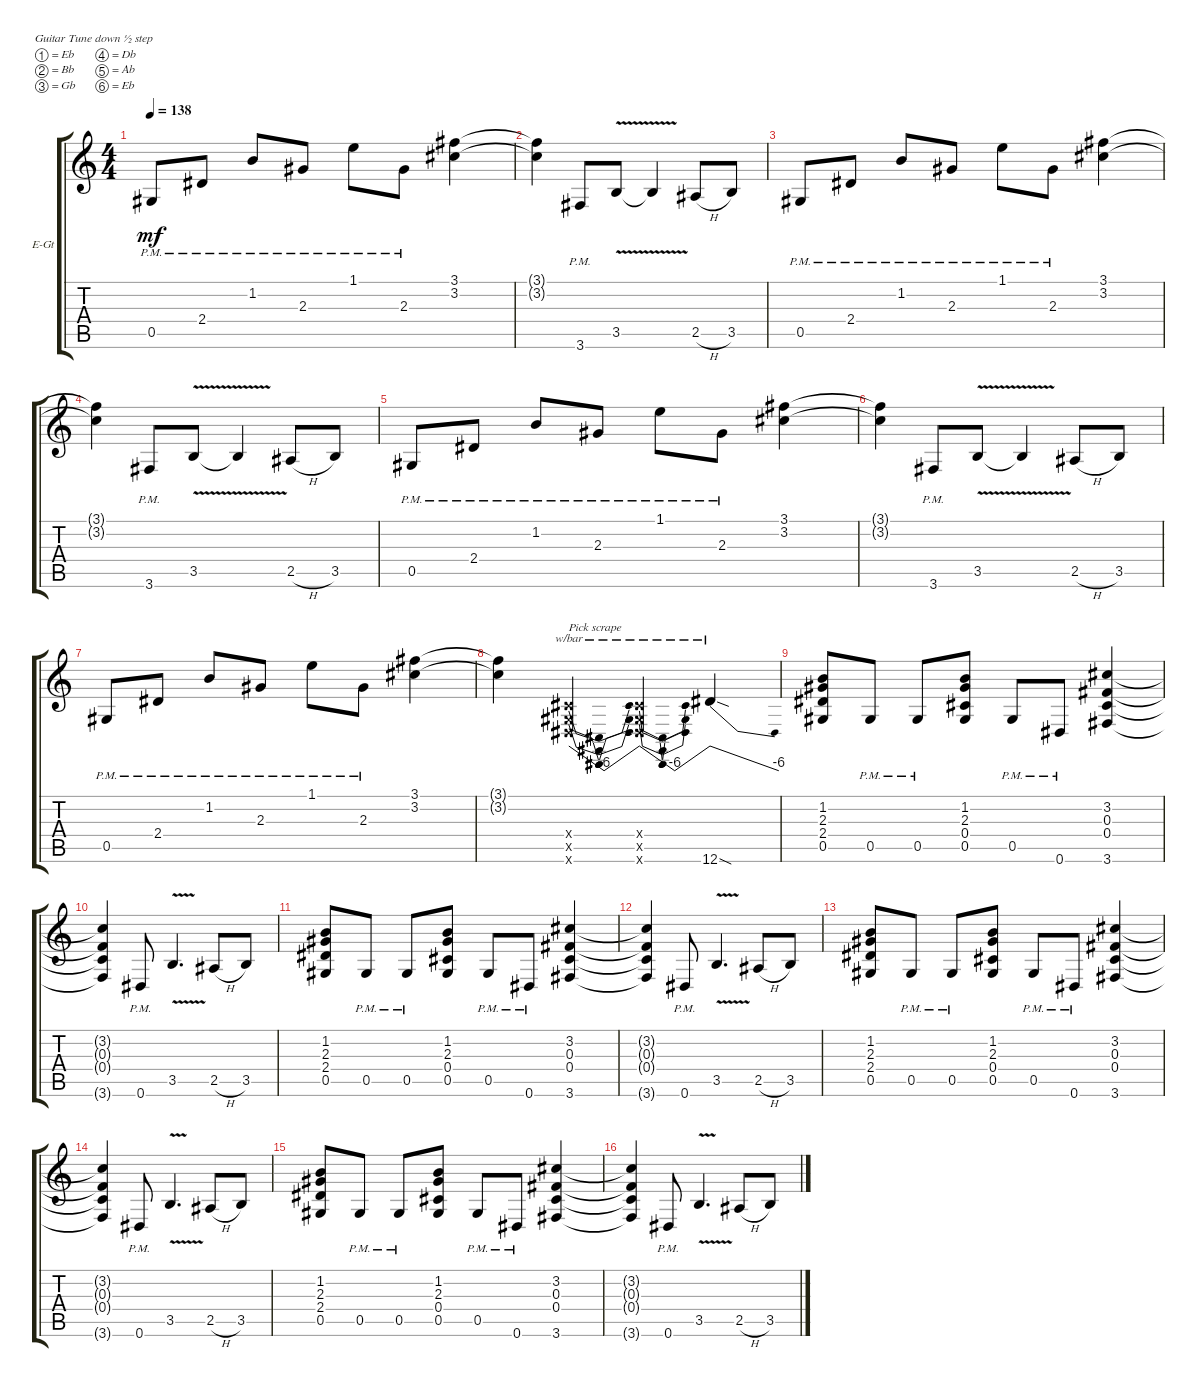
\bracketExtendMode groupsimilarinstruments
\firstSystemTrackNameOrientation horizontal
\otherSystemsTrackNameOrientation horizontal
\track ("Eddie Van Halen" "E-Gt") {instrument distortionguitar}
\staff {score tabs}
\tuning (Eb4 Bb3 Gb3 Db3 Ab2 Eb2)
\ts (4 4)
\tempo 138
\clef g2
\ks c
0.5{pm}.8{dy mf} 2.4{pm}.8 1.2{pm}.8 2.3{pm}.8 1.1{pm}.8 2.3{pm}.8 (3.1 3.2).4 |
(3.1{t} 3.2{t}).4 3.6{pm}.8 3.5{v}.8 3.5{t}.4 2.5{h}.8 3.5.8 |
0.5{pm}.8 2.4{pm}.8 1.2{pm}.8 2.3{pm}.8 1.1{pm}.8 2.3{pm}.8 (3.1 3.2).4 |
(3.1{t} 3.2{t}).4 3.6{pm}.8 3.5{v}.8 3.5{t}.4 2.5{h}.8 3.5.8 |
0.5{pm}.8 2.4{pm}.8 1.2{pm}.8 2.3{pm}.8 1.1{pm}.8 2.3{pm}.8 (3.1 3.2).4 |
(3.1{t} 3.2{t}).4 3.6{pm}.8 3.5{v}.8 3.5{t}.4 2.5{h}.8 3.5.8 |
0.5{pm}.8 2.4{pm}.8 1.2{pm}.8 2.3{pm}.8 1.1{pm}.8 2.3{pm}.8 (3.1 3.2).4 |
(3.1{t} 3.2{t}).4 (0.6{x} 0.5{x} 0.4{x}).4{tbe (dip default 0 0 15 -24 15.6 0) txt "Pick scrape"} (0.6{x} 0.5{x} 0.4{x}).4{tbe (dip default 0 0 15 -24 30 0)} 12.6{sod}.4{tbe (dive default 0 0 60 -24)} |
(0.5 2.4 2.3 1.2).8 0.5{pm}.8 0.5{pm}.8 (0.5 0.4 2.3 1.2).8 0.5{pm}.8 0.6{pm}.8 (3.6 0.4 0.3 3.2).4 |
(3.6{t} 0.4{t} 0.3{t} 3.2{t}).4 0.6{pm}.8 3.5{v}.4{d} 2.5{h}.8 3.5.8 |
(0.5 2.4 2.3 1.2).8 0.5{pm}.8 0.5{pm}.8 (0.5 0.4 2.3 1.2).8 0.5{pm}.8 0.6{pm}.8 (3.6 0.4 0.3 3.2).4 |
(3.6{t} 0.4{t} 0.3{t} 3.2{t}).4 0.6{pm}.8 3.5{v}.4{d} 2.5{h}.8 3.5.8 |
(0.5 2.4 2.3 1.2).8 0.5{pm}.8 0.5{pm}.8 (0.5 0.4 2.3 1.2).8 0.5{pm}.8 0.6{pm}.8 (3.6 0.4 0.3 3.2).4 |
(3.6{t} 0.4{t} 0.3{t} 3.2{t}).4 0.6{pm}.8 3.5{v}.4{d} 2.5{h}.8 3.5.8 |
(0.5 2.4 2.3 1.2).8 0.5{pm}.8 0.5{pm}.8 (0.5 0.4 2.3 1.2).8 0.5{pm}.8 0.6{pm}.8 (3.6 0.4 0.3 3.2).4 |
(3.6{t} 0.4{t} 0.3{t} 3.2{t}).4 0.6{pm}.8 3.5{v}.4{d} 2.5{h}.8 3.5.8
